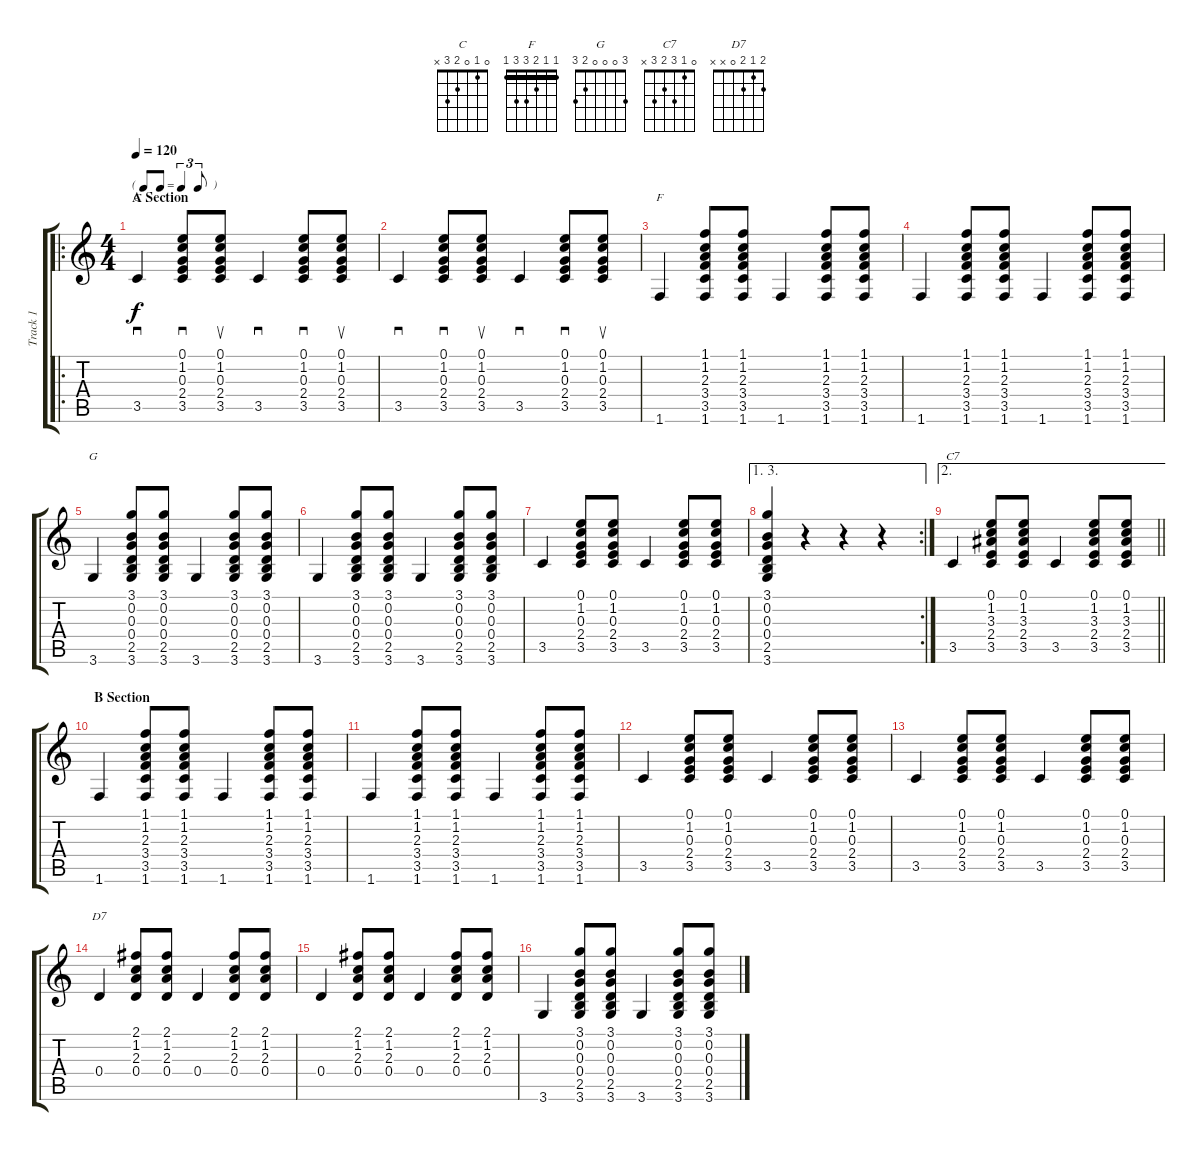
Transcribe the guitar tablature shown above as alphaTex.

\track ("Track 1" "Track 1") {instrument acousticguitarsteel}
\staff {score tabs}
\tuning (E4 B3 G3 D3 A2 E2) {hide}
\chord ("C" 0 1 0 2 3 x)
\chord ("F" 1 1 2 3 3 1) {barre 1}
\chord ("G" 3 0 0 0 2 3)
\chord ("C7" 0 1 3 2 3 x)
\chord ("D7" 2 1 2 0 x x)
\ro
\ts (4 4)
\tf triplet8th
\section ("" "A Section")
\tempo 120
\clef g2
\ks c
3.5.4{sd ch "C" dy f instrument acousticguitarsteel} (0.1 1.2 0.3 2.4 3.5).8{sd} (0.1 1.2 0.3 2.4 3.5).8{su} 3.5.4{sd} (0.1 1.2 0.3 2.4 3.5).8{sd} (0.1 1.2 0.3 2.4 3.5).8{su} |
3.5.4{sd} (0.1 1.2 0.3 2.4 3.5).8{sd} (0.1 1.2 0.3 2.4 3.5).8{su} 3.5.4{sd} (0.1 1.2 0.3 2.4 3.5).8{sd} (0.1 1.2 0.3 2.4 3.5).8{su} |
1.6.4{ch "F"} (1.1 1.2 2.3 3.4 3.5 1.6).8 (1.1 1.2 2.3 3.4 3.5 1.6).8 1.6.4 (1.1 1.2 2.3 3.4 3.5 1.6).8 (1.1 1.2 2.3 3.4 3.5 1.6).8 |
1.6.4 (1.1 1.2 2.3 3.4 3.5 1.6).8 (1.1 1.2 2.3 3.4 3.5 1.6).8 1.6.4 (1.1 1.2 2.3 3.4 3.5 1.6).8 (1.1 1.2 2.3 3.4 3.5 1.6).8 |
3.6.4{ch "G"} (3.1 0.2 0.3 0.4 2.5 3.6).8 (3.1 0.2 0.3 0.4 2.5 3.6).8 3.6.4 (3.1 0.2 0.3 0.4 2.5 3.6).8 (3.1 0.2 0.3 0.4 2.5 3.6).8 |
3.6.4 (3.1 0.2 0.3 0.4 2.5 3.6).8 (3.1 0.2 0.3 0.4 2.5 3.6).8 3.6.4 (3.1 0.2 0.3 0.4 2.5 3.6).8 (3.1 0.2 0.3 0.4 2.5 3.6).8 |
3.5.4 (0.1 1.2 0.3 2.4 3.5).8 (0.1 1.2 0.3 2.4 3.5).8 3.5.4 (0.1 1.2 0.3 2.4 3.5).8 (0.1 1.2 0.3 2.4 3.5).8 |
\ae (1 3)
\rc 2
(3.1 0.2 0.3 0.4 2.5 3.6).4{beam Up} r.4 r.4 r.4 |
\ae 2
\barLineRight lightlight
3.5.4{ch "C7"} (0.1 1.2 3.3 2.4 3.5).8 (0.1 1.2 3.3 2.4 3.5).8 3.5.4 (0.1 1.2 3.3 2.4 3.5).8 (0.1 1.2 3.3 2.4 3.5).8 |
\section ("" "B Section")
1.6.4 (1.1 1.2 2.3 3.4 3.5 1.6).8 (1.1 1.2 2.3 3.4 3.5 1.6).8 1.6.4 (1.1 1.2 2.3 3.4 3.5 1.6).8 (1.1 1.2 2.3 3.4 3.5 1.6).8 |
1.6.4 (1.1 1.2 2.3 3.4 3.5 1.6).8 (1.1 1.2 2.3 3.4 3.5 1.6).8 1.6.4 (1.1 1.2 2.3 3.4 3.5 1.6).8 (1.1 1.2 2.3 3.4 3.5 1.6).8 |
3.5.4 (0.1 1.2 0.3 2.4 3.5).8 (0.1 1.2 0.3 2.4 3.5).8 3.5.4 (0.1 1.2 0.3 2.4 3.5).8 (0.1 1.2 0.3 2.4 3.5).8 |
3.5.4 (0.1 1.2 0.3 2.4 3.5).8 (0.1 1.2 0.3 2.4 3.5).8 3.5.4 (0.1 1.2 0.3 2.4 3.5).8 (0.1 1.2 0.3 2.4 3.5).8 |
0.4.4{ch "D7"} (2.1 1.2 2.3 0.4).8 (2.1 1.2 2.3 0.4).8 0.4.4 (2.1 1.2 2.3 0.4).8 (2.1 1.2 2.3 0.4).8 |
0.4.4 (2.1 1.2 2.3 0.4).8 (2.1 1.2 2.3 0.4).8 0.4.4 (2.1 1.2 2.3 0.4).8 (2.1 1.2 2.3 0.4).8 |
3.6.4 (3.1 0.2 0.3 0.4 2.5 3.6).8 (3.1 0.2 0.3 0.4 2.5 3.6).8 3.6.4 (3.1 0.2 0.3 0.4 2.5 3.6).8 (3.1 0.2 0.3 0.4 2.5 3.6).8
